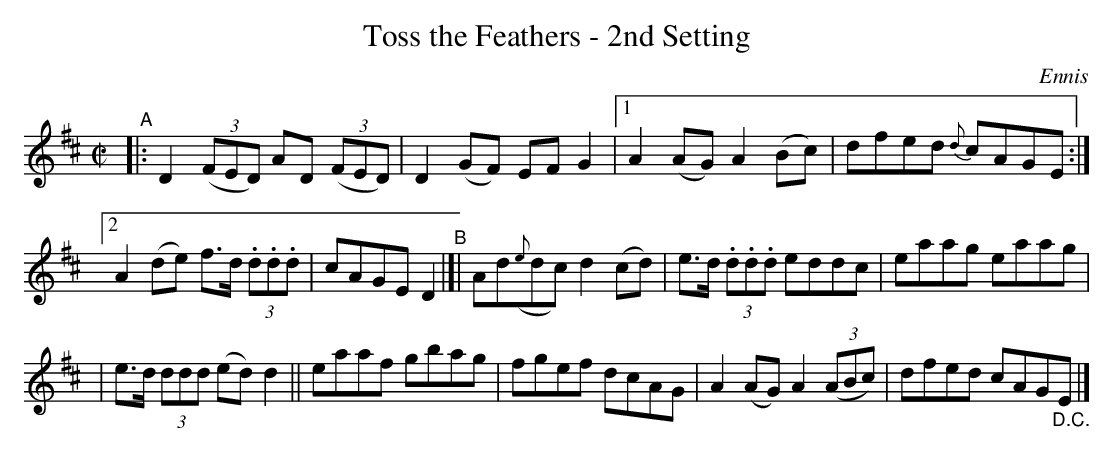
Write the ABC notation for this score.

X:1
T: Toss the Feathers - 2nd Setting
O: Ennis
M: C|
L: 1/8
K: D
"^A"\
|: D2(3(FED) AD (3(FED) | D2(GF) EFG2 |\
[1 A2(AG) A2(Bc) | dfed {d}cAGE :|
[2 A2(de) f>d (3.d.d.d | cAGE D2 \
"^B"|[| Ad({e}dc) d2(cd) | e>d (3.d.d.d eddc | eaag eaag |
| e>d (3ddd (ed)d2 || eaaf gbag | fgef dcAG \
| A2(AG) A2 (3(ABc) | dfed cAG"_D.C."E |]
